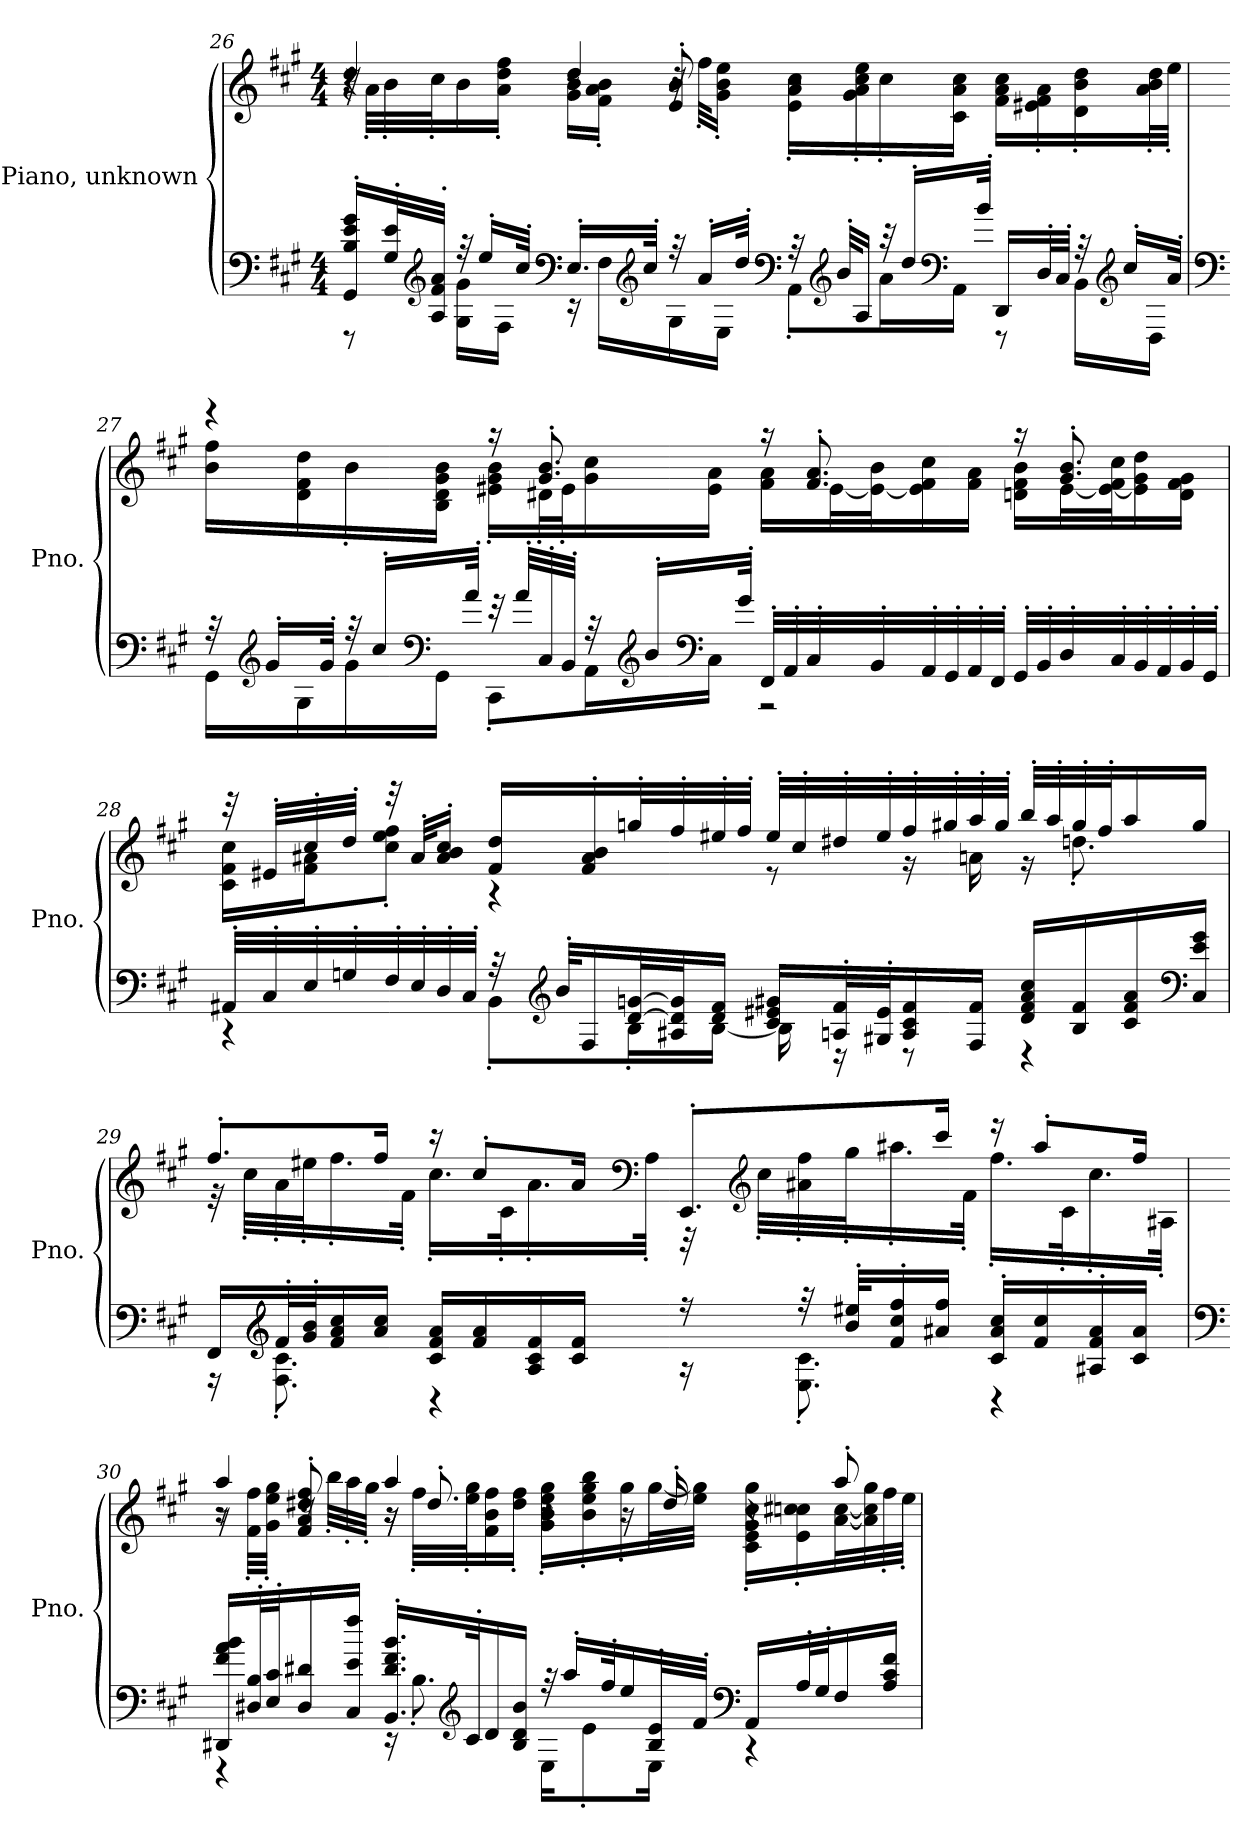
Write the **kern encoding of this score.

**kern	**kern
*part1	*part1
*staff2	*staff1
*I"Piano, unknown	*
*I'Pno.	*
!!LO:LB:g=z
*clefF4	*clefG2
*k[f#c#g#]	*k[f#c#g#]
*M4/4	*M4/4
=26	=26
*^	*^
*	*	*	*^
16GG#/' 16B/' 16e/' 16g#/'LL	8r	4dd/	32r	4r
.	.	.	32a'\LLL	.
32G#/' 32e/'L	.	.	32b'\	.
*clefG2	*	*	*	*
32A/' 32f#/' 32a/'JJJ	.	.	32cc#'\J	.
32r	16G#\ 16g#\LL	.	16b\	.
16ee'/LL	.	.	.	.
.	16F#\JJ	.	16a\' 16dd\' 16ff#\'JJ	.
32cc#'/JJk	.	.	.	.
*clefF4	*	*	*	*
16.E'/LL	16r	4dd/	16g#\ 16b\LL	8r
.	16F#\LL	.	16f#\' 16a\' 16b\'JJ	.
*clefG2	*	*	*	*
32cc#'/JJk	.	.	.	.
32r	16G#\	.	32r	8e/' 8b/'
16a'/LL	.	.	32ff#'\KLL	.
.	16E\JJ	.	16g#\' 16b\' 16ee\'JJ	.
32dd'/JJk	.	.	.	.
*clefF4	*	*	*	*
32r	8AA'\L	2r	16e\' 16a\' 16cc#\'LL	2r
*clefG2	*	*	*	*
32b'/KLL	.	.	.	.
16A/JJ	.	.	16g#\' 16a\' 16cc#\' 16ee\'	.
32r	16a\L	.	16cc#'\	.
16dd'/LL	.	.	.	.
*clefF4	*	*	*	*
.	16AA\JJ	.	16c#\ 16a\ 16cc#\JJ	.
32b'/JJk	.	.	.	.
16DD/LL	8r	.	16f#\ 16a\ 16cc#\LL	.
32D'/L	.	.	16e#X\' 16f#\' 16a\'	.
32C#'/JJJ	.	.	.	.
32r	16BB\LL	.	16d\' 16b\' 16dd\'	.
*clefG2	*	*	*	*
16cc#'/LL	.	.	.	.
.	16D\JJ	.	32a\' 32b\' 32dd\'L	.
32a'/JJk	.	.	32ee'\JJJ	.
*	*	*v	*v	*v
!!LO:LB:g=z
=27	=27	=27
*clefF4	*	*
*	*	*^
32r	16GG#\LL	4r	16b\ 16ff#\LL
*clefG2	*	*	*
16g#'/LL	.	.	.
.	16G#\	.	16d\ 16f#\ 16dd\
32g#'/JJk	.	.	.
32r	16g#\	.	16b'\
16cc#'/LL	.	.	.
*clefF4	*	*	*
.	16GG#\JJ	.	16B\ 16d\ 16g#\ 16b\JJ
32a'/JJk	.	.	.
32r	8CC#'\L	16r	16e#X\' 16g#\' 16b\'LL
32a'/LLL	.	.	.
32C#'/	.	8.g#/' 8.b/'	32d#X'\L
32BB'/JJJ	.	.	32e#'\J
32r	16AA\L	.	16g#\ 16cc#\
*clefG2	*	*	*
16b'/LL	.	.	.
*clefF4	*	*	*
.	16C#\JJ	.	16e#\ 16a\JJ
32g#'/JJk	.	.	.
32FF#'/LLL	2r	16r	16f#\ 16a\LL
32AA'/	.	.	.
32C#'/	.	8.f#/' 8.a/'	[32e#\L
32BB'/	.	.	32e#\_ 32b\J
32AA'/	.	.	16e#\] 16f#\ 16cc#\
32GG#'/	.	.	.
32AA'/	.	.	16f#\ 16a\JJ
32FF#'/JJJ	.	.	.
32GG#'/LLL	.	16r	16dn\ 16f#\ 16b\LL
32BB'/	.	.	.
32D'/	.	8.g#/' 8.b/'	[32e#\L
32C#'/	.	.	32e#\_ 32f#\ 32cc#\J
32BB'/	.	.	16e#\] 16g#\ 16dd\
32AA'/	.	.	.
32BB'/	.	.	16d\ 16f#\ 16g#\JJ
32GG#'/JJJ	.	.	.
!!LO:LB:g=z	!!
=28	=28	=28	=28
32AA#X'/LLL	4r	32r	16c#\ 16f#\ 16cc#\LL
32C#'/	.	32e#X'/LLL	.
32E'/	.	32cc#'/	16f#\ 16a#X\J
32Gn'/	.	32dd'/JJJ	.
32F#'/	.	32r	8cc#\' 8ee\' 8ff#\'J
32E'/	.	32a#'/KLL	.
32D'/	.	16a#/' 16b/' 16cc#/'JJ	.
32C#'/JJJ	.	.	.
32r	8BB'\L	16f#/ 16dd/LL	4r
*clefG2	*	*	*
32b'/KLL	.	.	.
16F#/	.	16f#/' 16a#/' 16b/'	.
[32d/ [32gn/L	16B'\L	32ggn'/L	.
32A#X/ 32d/] 32g/]J	.	32ff#'/	.
16d/ 16f#/JJ	[16B\JJ	32ee#X'/	.
.	.	32ff#'/JJJ	.
16c#/ 16e#X/ 16g#X/LL	16B\]	32ee#'/LLL	8r
.	.	32cc#'/	.
32An/' 32f#/'L	16r	32dd#X'/	.
32G#X/' 32e#/'J	.	32ee#'/	.
16A/ 16c#/ 16f#/	8r	32ff#'/	16r
.	.	32gg#X'/	.
16F#/ 16f#/JJ	.	32aa'/	16an\
.	.	32gg#'/JJJ	.
16d/ 16f#/ 16a/ 16cc#/LL	4r	32bb'/LLL	16r
.	.	32aa'/	.
16B/ 16f#/	.	32gg#'/	8.ddn'\
.	.	32ff#'/J	.
16c#/ 16f#/ 16a/	.	16aa/	.
*clefF4	*	*	*
16C#/ 16e#/ 16g#/JJ	.	16gg#/JJ	.
!!LO:LB:g=z	!!
=29	=29	=29	=29
16FF#/LL	16r	8.ff#'/L	32r
.	.	.	32cc#'\LLL
*clefG2	*	*	*
32f#'/L	8.F#\' 8.c#\'	.	32a'\
32g#/' 32b/'J	.	.	32ee#X'\J
16f#/ 16a/ 16cc#/	.	.	16.ff#'\
16a/ 16cc#/JJ	.	16ff#/Jk	.
.	.	.	32f#'\JJk
16c#/ 16f#/ 16a/LL	4r	16r	16.cc#'\LL
16f#/ 16a/	.	8cc#'/L	.
.	.	.	32c#'\K
16A/ 16c#/ 16f#/	.	.	16.a'\
16c#/ 16f#/JJ	.	16a/Jk	.
*	*	*clefF4	*
.	.	.	32A'\JJk
16r	16r	8.EE'/L	32r
*	*	*clefG2	*
.	.	.	32cc#'\LLL
32r	8.E\' 8.c#\'	.	32a#X\' 32ff#\'
32b/' 32ee#X/'KLL	.	.	32gg#'\J
16f#/' 16cc#/' 16ff#/'	.	.	16.aa#X'\
16a#X/ 16ff#/JJ	.	16ccc#/Jk	.
.	.	.	32f#'\JJk
16c#/' 16a#/' 16cc#/'LL	4r	16r	16.ff#'\LL
16f#/ 16cc#/	.	8aa#'/L	.
.	.	.	32c#'\K
16A#X/' 16f#/' 16a#/'	.	.	16.cc#'\
16c#/ 16a#/JJ	.	16ff#/Jk	.
.	.	.	32A#X'\JJk
*	*	*v	*v
!!LO:LB:g=z
=30	=30	=30
*clefF4	*	*
*	*	*^
*	*	*	*^
16DD#X/ 16f#/ 16a/ 16b/LL	4r	4aa/	16r	8r
32D#X/' 32B/'L	.	.	32f#\' 32ff#\'LLL	.
32E/' 32c#/'J	.	.	32g#\' 32ee\' 32gg#\'JJJ	.
16D#/ 16d#X/	.	.	32r	8f#/' 8a/' 8dd#X/' 8ff#/'
.	.	.	32bb'\LLL	.
16C#/ 16e/ 16ff#/JJ	.	.	32aa'\	.
.	.	.	32gg#'\JJJ	.
16.BB/' 16.d#/' 16.f#/' 16.b/'LL	16r	4aa/	16r	16r
.	8.B'\	.	32ff#'\LLL	8.dd#'/
*clefG2	*	*	*	*
32c#'/K	.	.	32ee\' 32gg#\'J	.
16d#/	.	.	16f#\ 16b\ 16ff#\	.
16B/ 16d#/ 16b/JJ	.	.	16dd#\' 16ff#\'JJ	.
32r	16E\KL	4r	16g#\' 16b\' 16ee\' 16gg#\'LL	8r
16aa'/LL	.	.	.	.
.	8e'\	.	16b\' 16ee\' 16gg#\' 16bb\'	.
32ff#'/K	.	.	.	.
16ee/	.	.	16gg#'\	16r
32B/' 32e/'L	16E\Jk	.	[32gg#\L	16dd#'/
32f#'/JJJ	.	.	32ee\ 32gg#\]JJJ	.
*clefF4	*	*	*	*
16AA/LL	4r	8r	16c#\' 16e\' 16g#\' 16cc#\' 16gg#\'LL	4r
32A'/L	.	.	16e\' 16ccn\' 16cc#X\'	.
32G#'/J	.	.	.	.
16F#/	.	8aa'/	[32a\ [32cc#\L	.
.	.	.	32a\] 32cc#\] 32gg#\	.
16A/ 16c#/ 16f#/JJ	.	.	32ff#'\	.
.	.	.	32ee'\JJJ	.
*v	*v	*	*	*
*	*v	*v	*v
=	=
*-	*-
